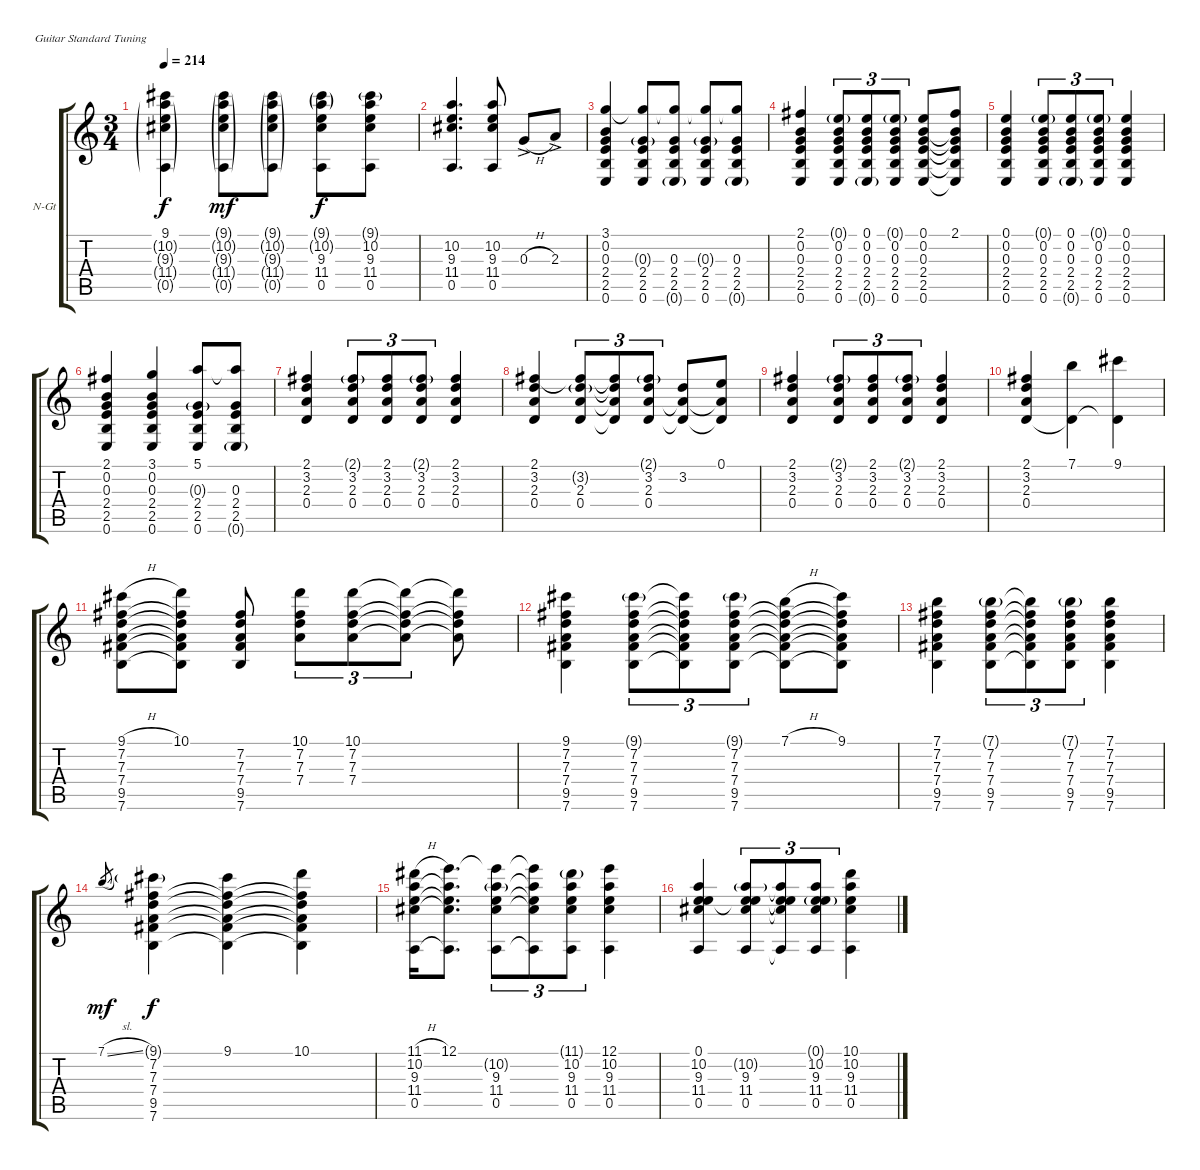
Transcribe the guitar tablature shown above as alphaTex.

\defaultSystemsLayout 4
\bracketExtendMode groupsimilarinstruments
\firstSystemTrackNameOrientation horizontal
\otherSystemsTrackNameOrientation horizontal
\track ("Solo Guitar" "N-Gt") {instrument acousticguitarnylon}
\staff {score tabs}
\tuning (E4 B3 G3 D3 A2 E2)
\ts (3 4)
\tempo 214
\clef g2
\ks c
(9.1 10.2{g} 9.3{g} 11.4{g} 0.5{g}).4{dy f} (9.1{g} 10.2{g} 9.3{g} 11.4{g} 0.5{g}).8{dy mf} (9.1{g} 10.2{g} 9.3{g} 11.4{g} 0.5{g}).8 (9.1{g} 10.2{g} 9.3 11.4 0.5).8{dy f} (9.1{g} 10.2 9.3 11.4 0.5).8 |
(10.2 9.3 11.4 0.5).4{d} (10.2 9.3 11.4 0.5).8 0.3{h ac}.8 2.3{ac}.8 |
(3.1 0.2 0.3 2.4 2.5 0.6).4 (0.3{g} 2.4 2.5 0.6 3.1{t}).8 (0.3 2.4 2.5 0.6{g} 3.1{t}).8 (0.3{g} 2.4 2.5 0.6 3.1{t}).8 (3.1{t} 0.3 2.4 2.5 0.6{g}).8 |
(2.1 0.2 0.3 2.4 2.5 0.6).4 (0.1{g} 0.2 0.3 2.4 2.5 0.6).8{tu (3 2)} (0.1 0.2 0.3 2.4 2.5 0.6{g}).8{tu (3 2)} (0.1{g} 0.2 0.3 2.4 2.5 0.6).8{tu (3 2)} (0.1 0.2 0.3 2.4 2.5 0.6).8 (2.1 0.2{t} 0.3{t} 2.4{t} 2.5{t} 0.6{t}).8 |
(0.1 0.2 0.3 2.4 2.5 0.6).4 (0.1{g} 0.2 0.3 2.4 2.5 0.6).8{tu (3 2)} (0.1 0.2 0.3 2.4 2.5 0.6{g}).8{tu (3 2)} (0.1{g} 0.2 0.3 2.4 2.5 0.6).8{tu (3 2)} (0.1 0.2 0.3 2.4 2.5 0.6).4 |
(2.1 0.2 0.3 2.4 2.5 0.6).4 (3.1 0.2 0.3 2.4 2.5 0.6).4 (5.1 0.3{g} 2.4 2.5 0.6).8 (5.1{t} 0.3 2.4 2.5 0.6{g}).8 |
(2.1 3.2 2.3 0.4).4 (2.1{g} 3.2 2.3 0.4).8{tu (3 2)} (2.1 3.2 2.3 0.4).8{tu (3 2)} (2.1{g} 3.2 2.3 0.4).8{tu (3 2)} (2.1 3.2 2.3 0.4).4 |
(2.1 3.2 2.3 0.4).4 (2.1{t} 3.2{g} 2.3 0.4).8{tu (3 2)} (2.1{t} 3.2{t} 2.3{t} 0.4{t}).8{tu (3 2)} (2.1{g} 3.2 2.3 0.4).8{tu (3 2)} (3.2 2.3{t} 0.4{t}).8 (0.1 2.3{t} 0.4{t}).8 |
(2.1 3.2 2.3 0.4).4 (2.1{g} 3.2 2.3 0.4).8{tu (3 2)} (2.1 3.2 2.3 0.4).8{tu (3 2)} (2.1{g} 3.2 2.3 0.4).8{tu (3 2)} (2.1 3.2 2.3 0.4).4 |
(2.1 3.2 2.3 0.4).4 (7.1 0.4{t}).4 (9.1 0.4{t}).4 |
(9.1{h} 7.2 7.3 7.4 9.5 7.6).8 (10.1 7.2{t} 7.3{t} 7.4{t} 9.5{t} 7.6{t}).8 (7.2 7.3 7.4 9.5 7.6).8 (10.1 7.2 7.3 7.4).8{tu (3 2)} (10.1 7.2 7.3 7.4).8{tu (3 2)} (10.1{t} 7.2{t} 7.3{t} 7.4{t}).8{tu (3 2)} (10.1{t} 7.2{t} 7.3{t} 7.4{t}).8 |
(9.1 7.2 7.3 7.4 9.5 7.6).4 (9.1{g} 7.2 7.3 7.4 9.5 7.6).8{tu (3 2)} (9.1{t} 7.2{t} 7.3{t} 7.4{t} 9.5{t} 7.6{t}).8{tu (3 2)} (9.1{g} 7.2 7.3 7.4 9.5 7.6).8{tu (3 2)} (7.1{h} 7.2{t} 7.3{t} 7.4{t} 9.5{t} 7.6{t}).8 (9.1 7.2{t} 7.3{t} 7.4{t} 9.5{t} 7.6{t}).8 |
(7.1 7.2 7.3 7.4 9.5 7.6).4 (7.1{g} 7.2 7.3 7.4 9.5 7.6).8{tu (3 2)} (7.1{t} 7.2{t} 7.3{t} 7.4{t} 9.5{t} 7.6{t}).8{tu (3 2)} (7.1{g} 7.2 7.3 7.4 9.5 7.6).8{tu (3 2)} (7.1 7.2 7.3 7.4 9.5 7.6).4 |
7.1{sl}.8{gr dy mf} (9.1{g} 7.2 7.3 7.4 9.5 7.6).4{dy f} (9.1 7.2{t} 7.3{t} 7.4{t} 9.5{t} 7.6{t}).4 (10.1 7.2{t} 7.3{t} 7.4{t} 9.5{t} 7.6{t}).4 |
(11.1{h} 10.2 9.3 11.4 0.5).16 (12.1 10.2{t} 9.3{t} 11.4{t} 0.5{t}).8{d} (12.1{t} 10.2{g} 9.3 11.4 0.5).8{tu (3 2)} (12.1{t} 10.2{t} 9.3{t} 11.4{t} 0.5{t}).8{tu (3 2)} (11.1{g} 10.2 9.3 11.4 0.5).8{tu (3 2)} (12.1 10.2 9.3 11.4 0.5).4 |
(0.1 10.2 9.3 11.4 0.5).4 (0.1{t} 10.2{g} 9.3 11.4 0.5).8{tu (3 2)} (0.1{t} 10.2{t} 9.3{t} 11.4{t} 0.5{t}).8{tu (3 2)} (0.1{g} 10.2 9.3 11.4 0.5).8{tu (3 2)} (10.1 10.2 9.3 11.4 0.5).4
